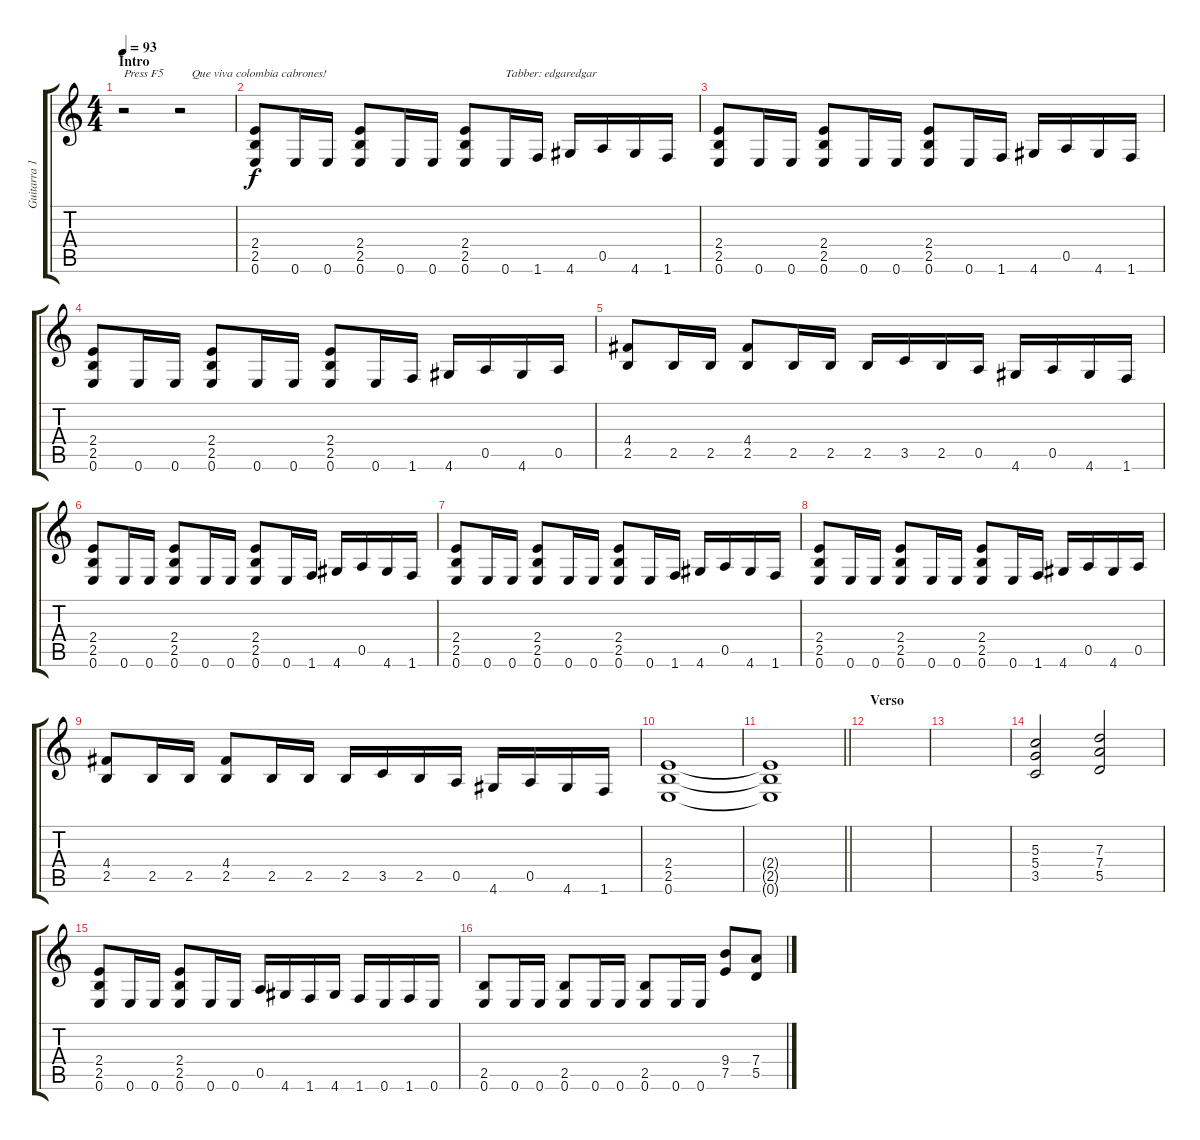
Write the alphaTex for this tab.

\track ("Guitarra 1" "Guitarra 1") {instrument distortionguitar}
\staff {score tabs}
\tuning (E4 B3 G3 D3 A2 E2) {hide}
\ts (4 4)
\section ("" "Intro")
\tempo 93
\clef g2
\ks c
r.2{txt "Press F5" dy f instrument distortionguitar} r.2{txt "    Que viva colombia cabrones!"} |
(2.4 2.5 0.6).8 0.6.16 0.6.16 (2.4 2.5 0.6).8 0.6.16 0.6.16 (2.4 2.5 0.6).8 0.6.16{txt "Tabber: edgaredgar"} 1.6.16 4.6.16 0.5.16 4.6.16 1.6.16 |
(2.4 2.5 0.6).8 0.6.16 0.6.16 (2.4 2.5 0.6).8 0.6.16 0.6.16{txt ""} (2.4 2.5 0.6).8 0.6.16 1.6.16 4.6.16 0.5.16 4.6.16 1.6.16 |
(2.4 2.5 0.6).8 0.6.16 0.6.16 (2.4 2.5 0.6).8 0.6.16 0.6.16 (2.4 2.5 0.6).8 0.6.16 1.6.16 4.6.16 0.5.16 4.6.16 0.5.16 |
(4.4 2.5).8 2.5.16 2.5.16 (4.4 2.5).8 2.5.16 2.5.16 2.5.16 3.5.16 2.5.16 0.5.16 4.6.16 0.5.16 4.6.16 1.6.16 |
(2.4 2.5 0.6).8 0.6.16 0.6.16 (2.4 2.5 0.6).8 0.6.16 0.6.16 (2.4 2.5 0.6).8 0.6.16 1.6.16 4.6.16 0.5.16 4.6.16 1.6.16 |
(2.4 2.5 0.6).8 0.6.16 0.6.16 (2.4 2.5 0.6).8 0.6.16 0.6.16 (2.4 2.5 0.6).8 0.6.16 1.6.16 4.6.16 0.5.16 4.6.16 1.6.16 |
(2.4 2.5 0.6).8 0.6.16 0.6.16 (2.4 2.5 0.6).8 0.6.16 0.6.16 (2.4 2.5 0.6).8 0.6.16 1.6.16 4.6.16 0.5.16 4.6.16 0.5.16 |
(4.4 2.5).8 2.5.16 2.5.16 (4.4 2.5).8 2.5.16 2.5.16 2.5.16 3.5.16 2.5.16 0.5.16 4.6.16 0.5.16 4.6.16 1.6.16 |
(2.4 2.5 0.6).1 |
\barLineRight lightlight
(2.4{t} 2.5{t} 0.6{t}).1 |
\section ("" "Verso")
|
|
(5.3 5.4 3.5).2 (7.3 7.4 5.5).2 |
(2.4 2.5 0.6).8 0.6.16 0.6.16 (2.4 2.5 0.6).8 0.6.16 0.6.16 0.5.16 4.6.16 1.6.16 4.6.16 1.6.16 0.6.16 1.6.16 0.6.16 |
(2.5 0.6).8 0.6.16 0.6.16 (2.5 0.6).8 0.6.16 0.6.16 (2.5 0.6).8 0.6.16 0.6.16 (9.4 7.5).8 (7.4 5.5).8
